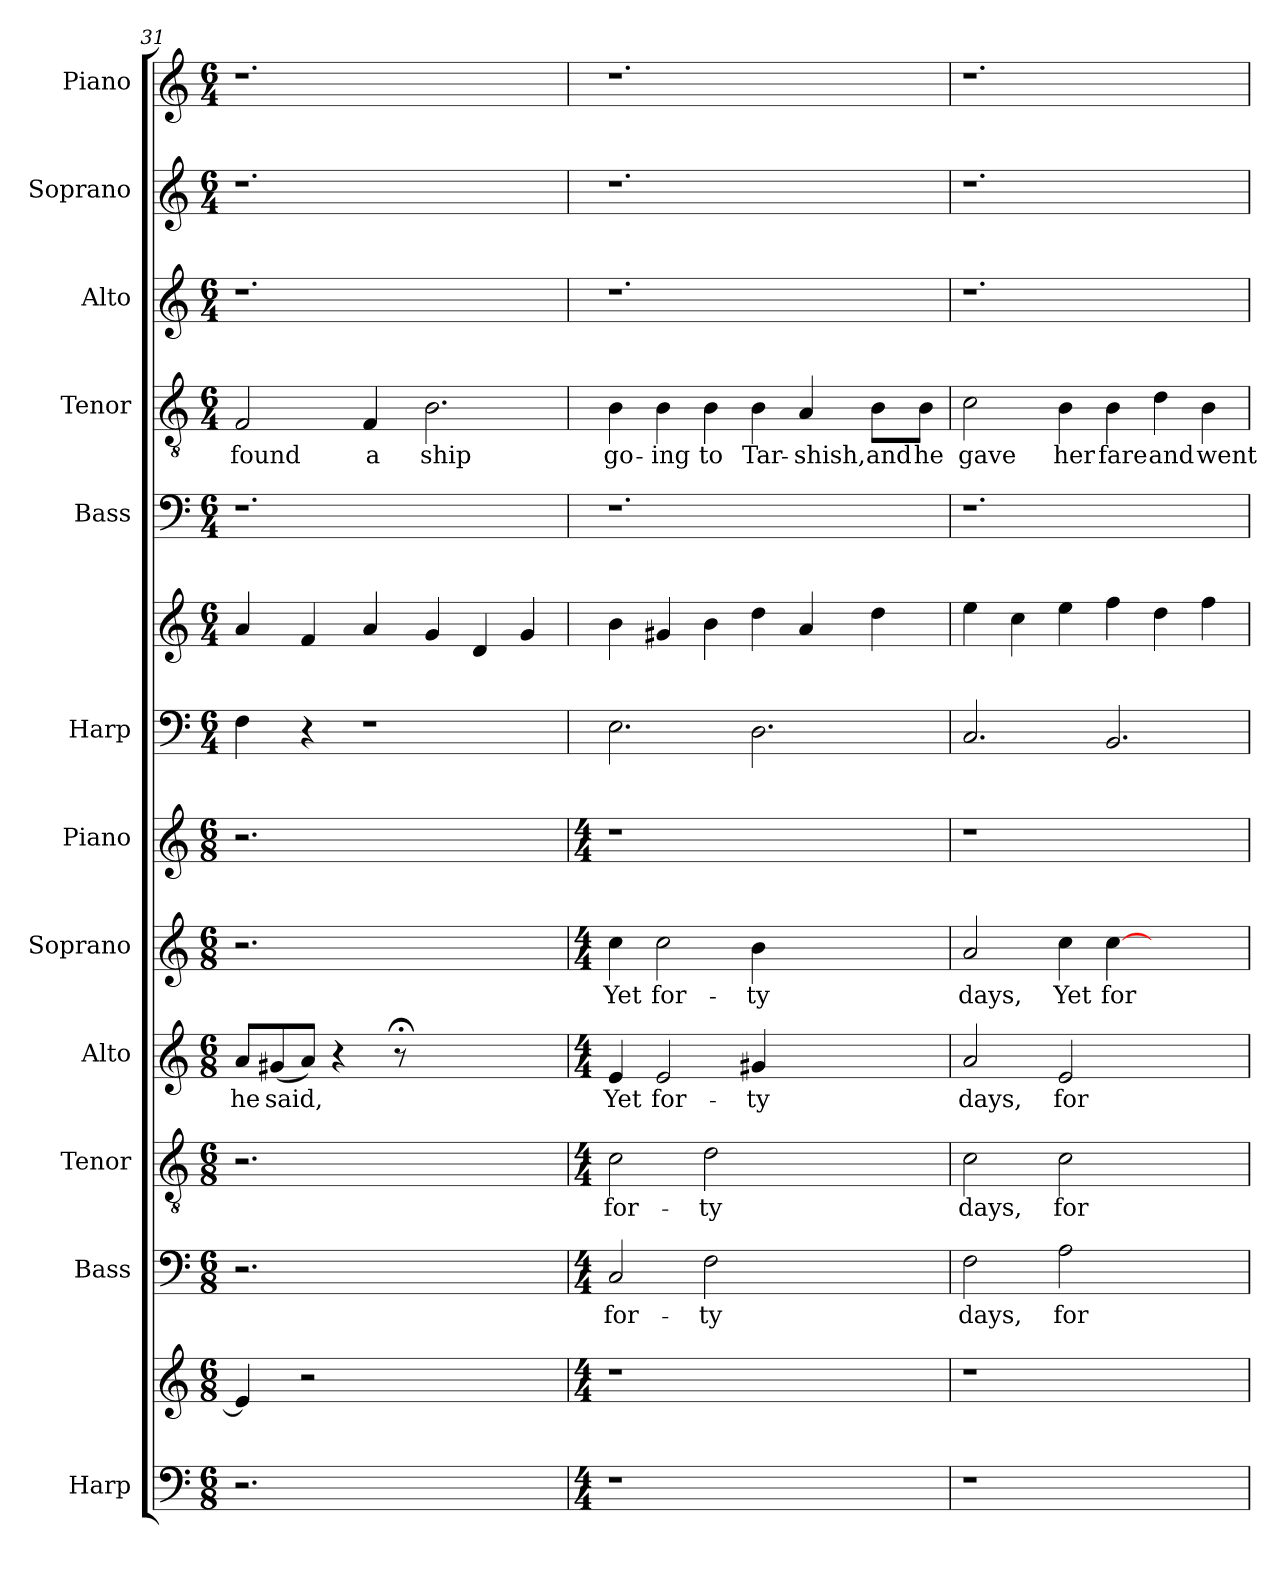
**kern	**kern	**kern	**text	**kern	**text	**kern	**text	**kern	**text	**kern	**kern	**kern	**kern	**kern	**text	**kern	**kern	**kern
*part12	*part12	*part11	*part11	*part10	*part10	*part9	*part9	*part8	*part8	*part7	*part6	*part6	*part5	*part4	*part4	*part3	*part2	*part1
*staff14	*staff13	*staff12	*staff12	*staff11	*staff11	*staff10	*staff10	*staff9	*staff9	*staff8	*staff7	*staff6	*staff5	*staff4	*staff4	*staff3	*staff2	*staff1
*I"Harp	*	*I"Bass	*	*I"Tenor	*	*I"Alto	*	*I"Soprano	*	*I"Piano	*I"Harp	*	*I"Bass	*I"Tenor	*	*I"Alto	*I"Soprano	*I"Piano
*I'Hrp.	*	*I'B.	*	*I'T.	*	*I'A.	*	*I'S.	*	*I'Pno	*I'Hrp.	*	*I'B.	*I'T.	*	*I'A.	*I'S.	*I'Pno
*clefF4	*clefG2	*clefF4	*	*clefGv2	*	*clefG2	*	*clefG2	*	*clefG2	*clefF4	*clefG2	*clefF4	*clefGv2	*	*clefG2	*clefG2	*clefG2
*k[]	*k[]	*k[]	*	*k[]	*	*k[]	*	*k[]	*	*k[]	*k[]	*k[]	*k[]	*k[]	*	*k[]	*k[]	*k[]
*M6/8	*M6/8	*M6/8	*	*M6/8	*	*M6/8	*	*M6/8	*	*M6/8	*M6/4	*M6/4	*M6/4	*M6/4	*	*M6/4	*M6/4	*M6/4
=31	=31	=31	=31	=31	=31	=31	=31	=31	=31	=31	=31	=31	=31	=31	=31	=31	=31	=31
!	!	!	!	!	!	!	!LO:LY:b	!	!	!	!	!	!	!	!LO:LY:b	!	!	!
2.r	4e/]	2.r	.	2.r	.	8a/L	he	2.r	.	2.r	4F\	4a/	1.r	2F/	found	1.r	1.r	1.r
!	!	!	!	!	!	!	!LO:LY:b	!	!	!	!	!	!	!	!	!	!	!
.	.	.	.	.	.	(<8g#X/	said,	.	.	.	.	.	.	.	.	.	.	.
.	2r	.	.	.	.	8a/J)	.	.	.	.	4r	4f/	.	.	.	.	.	.
.	.	.	.	.	.	4r	.	.	.	.	.	.	.	.	.	.	.	.
!	!	!	!	!	!	!	!	!	!	!	!	!	!	!	!LO:LY:b	!	!	!
.	.	.	.	.	.	.	.	.	.	.	1r	4a/	.	4F/	a	.	.	.
.	.	.	.	.	.	8r;<	.	.	.	.	.	.	.	.	.	.	.	.
!	!	!	!	!	!	!	!	!	!	!	!	!	!	!	!LO:LY:b	!	!	!
2.ryy	2.ryy	2.ryy	.	2.ryy	.	2.ryy	.	2.ryy	.	2.ryy	.	4g/	.	2.B\	ship	.	.	.
.	.	.	.	.	.	.	.	.	.	.	.	4d/	.	.	.	.	.	.
.	.	.	.	.	.	.	.	.	.	.	.	4g/	.	.	.	.	.	.
=32	=32	=32	=32	=32	=32	=32	=32	=32	=32	=32	=32	=32	=32	=32	=32	=32	=32	=32
*M4/4	*M4/4	*M4/4	*	*M4/4	*	*M4/4	*	*M4/4	*	*M4/4	*	*	*	*	*	*	*	*
!	!	!	!LO:LY:b	!	!LO:LY:b	!	!LO:LY:b	!	!LO:LY:b	!	!	!	!	!	!LO:LY:b	!	!	!
1r	1r	2C/	for-	2c\	for-	4e/	Yet	4cc\	Yet	1r	2.E\	4b\	1.r	4B\	go-	1.r	1.r	1.r
!	!	!	!	!	!	!	!LO:LY:b	!	!LO:LY:b	!	!	!	!	!	!LO:LY:b	!	!	!
.	.	.	.	.	.	2e/	for-	2cc\	for-	.	.	4g#X/	.	4B\	-ing	.	.	.
!	!	!	!LO:LY:b	!	!LO:LY:b	!	!	!	!	!	!	!	!	!	!LO:LY:b	!	!	!
.	.	2F\	-ty	2d\	-ty	.	.	.	.	.	.	4b\	.	4B\	to	.	.	.
!	!	!	!	!	!	!	!LO:LY:b	!	!LO:LY:b	!	!	!	!	!	!LO:LY:b	!	!	!
.	.	.	.	.	.	4g#X/	-ty	4b\	-ty	.	2.D\	4dd\	.	4B\	Tar-	.	.	.
!	!	!	!	!	!	!	!	!	!	!	!	!	!	!	!LO:LY:b	!	!	!
2ryy	2ryy	2ryy	.	2ryy	.	2ryy	.	2ryy	.	2ryy	.	4a/	.	4A/	-shish,	.	.	.
!	!	!	!	!	!	!	!	!	!	!	!	!	!	!	!LO:LY:b	!	!	!
.	.	.	.	.	.	.	.	.	.	.	.	4dd\	.	8B\L	and	.	.	.
!	!	!	!	!	!	!	!	!	!	!	!	!	!	!	!LO:LY:b	!	!	!
.	.	.	.	.	.	.	.	.	.	.	.	.	.	8B\J	he	.	.	.
=33	=33	=33	=33	=33	=33	=33	=33	=33	=33	=33	=33	=33	=33	=33	=33	=33	=33	=33
!	!	!	!LO:LY:b	!	!LO:LY:b	!	!LO:LY:b	!	!LO:LY:b	!	!	!	!	!	!LO:LY:b	!	!	!
1r	1r	2F\	days,	2c\	days,	2a/	days,	2a/	days,	1r	2.C/	4ee\	1.r	2c\	gave	1.r	1.r	1.r
.	.	.	.	.	.	.	.	.	.	.	.	4cc\	.	.	.	.	.	.
!	!	!	!LO:LY:b	!	!LO:LY:b	!	!LO:LY:b	!	!LO:LY:b	!	!	!	!	!	!LO:LY:b	!	!	!
.	.	2A\	for-	2c\	for-	2e/	for-	4cc\	Yet	.	.	4ee\	.	4B\	her	.	.	.
!	!	!	!	!	!	!	!	!	!LO:LY:b	!	!	!	!	!	!LO:LY:b	!	!	!
.	.	.	.	.	.	.	.	[4cc\	for-	.	2.BB/	4ff\	.	4B\	fare	.	.	.
!	!	!	!	!	!	!	!	!	!	!	!	!	!	!	!LO:LY:b	!	!	!
2ryy	2ryy	2ryy	.	2ryy	.	2ryy	.	2ryy	.	2ryy	.	4dd\	.	4d\	and	.	.	.
!	!	!	!	!	!	!	!	!	!	!	!	!	!	!	!LO:LY:b	!	!	!
.	.	.	.	.	.	.	.	.	.	.	.	4ff\	.	4B\	went	.	.	.
=	=	=	=	=	=	=	=	=	=	=	=	=	=	=	=	=	=	=
*-	*-	*-	*-	*-	*-	*-	*-	*-	*-	*-	*-	*-	*-	*-	*-	*-	*-	*-
